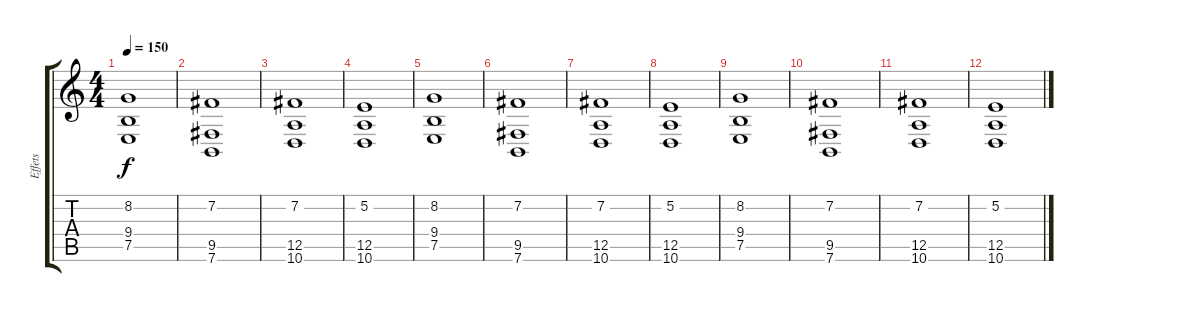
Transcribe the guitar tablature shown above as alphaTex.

\track ("Effets" "Effets") {instrument stringensemble1}
\staff {score tabs}
\tuning (E4 B3 G3 D3 A2 E2) {hide}
\ts (4 4)
\tempo 150
\clef g2
\ks c
(8.2 9.4 7.5).1{dy f} |
(7.2 9.5 7.6).1 |
(7.2 12.5 10.6).1 |
(5.2 12.5 10.6).1 |
(8.2 9.4 7.5).1 |
(7.2 9.5 7.6).1 |
(7.2 12.5 10.6).1 |
(5.2 12.5 10.6).1 |
(8.2 9.4 7.5).1 |
(7.2 9.5 7.6).1 |
(7.2 12.5 10.6).1 |
(5.2 12.5 10.6).1
